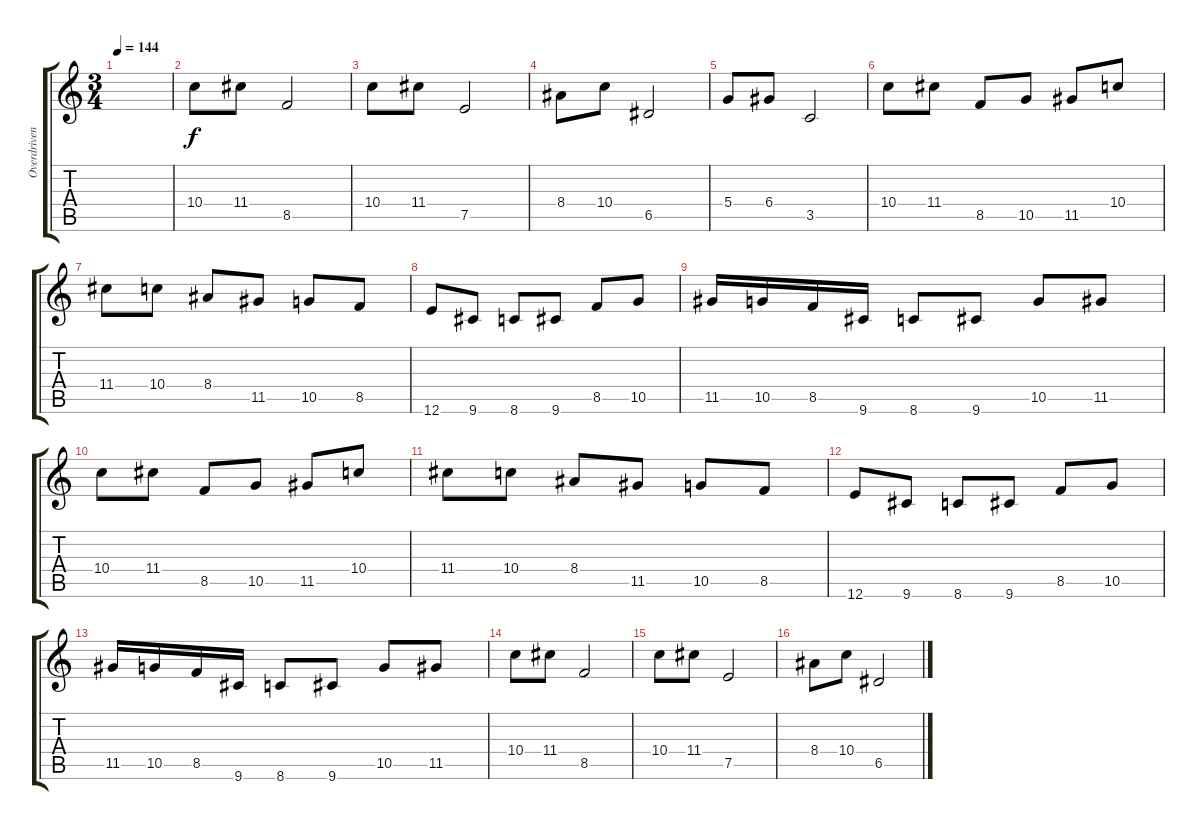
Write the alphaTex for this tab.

\track ("Overdriven Guitar" "Overdriven") {instrument overdrivenguitar}
\staff {score tabs}
\tuning (E4 B3 G3 D3 A2 E2) {hide}
\ts (3 4)
\tempo 144
\clef g2
\ks c
|
10.4.8 11.4.8 8.5.2 |
10.4.8 11.4.8 7.5.2 |
8.4.8 10.4.8 6.5.2 |
5.4.8 6.4.8 3.5.2 |
10.4.8 11.4.8 8.5.8 10.5.8 11.5.8 10.4.8 |
11.4.8 10.4.8 8.4.8 11.5.8 10.5.8 8.5.8 |
12.6.8 9.6.8 8.6.8 9.6.8 8.5.8 10.5.8 |
11.5.16 10.5.16 8.5.16 9.6.16 8.6.8 9.6.8 10.5.8 11.5.8 |
10.4.8 11.4.8 8.5.8 10.5.8 11.5.8 10.4.8 |
11.4.8 10.4.8 8.4.8 11.5.8 10.5.8 8.5.8 |
12.6.8 9.6.8 8.6.8 9.6.8 8.5.8 10.5.8 |
11.5.16 10.5.16 8.5.16 9.6.16 8.6.8 9.6.8 10.5.8 11.5.8 |
10.4.8 11.4.8 8.5.2 |
10.4.8 11.4.8 7.5.2 |
8.4.8 10.4.8 6.5.2
